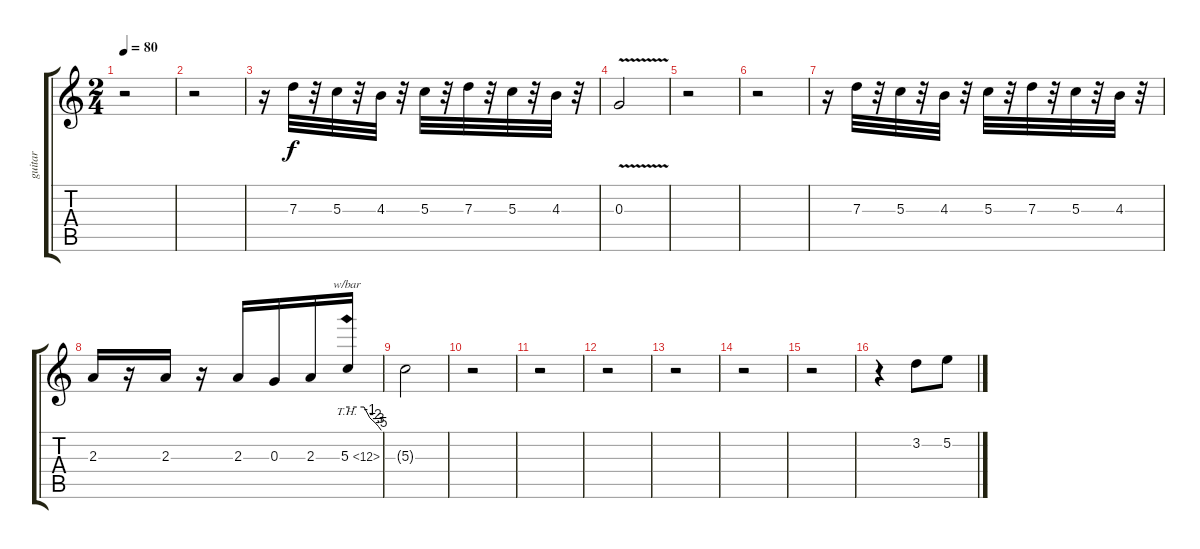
\track ("guitar    solo   one" "guitar    ") {instrument overdrivenguitar}
\staff {score tabs}
\tuning (E4 B3 G3 D3 A2 E2) {hide}
\ts (2 4)
\tempo 80
\clef g2
\ks c
r.2{dy f} |
r.2 |
r.16 7.3.32 r.32 5.3.32 r.32 4.3.32 r.32 5.3.32 r.32 7.3.32 r.32 5.3.32 r.32 4.3.32 r.32 |
0.3{v}.2 |
r.2 |
r.2 |
r.16 7.3.32 r.32 5.3.32 r.32 4.3.32 r.32 5.3.32 r.32 7.3.32 r.32 5.3.32 r.32 4.3.32 r.32 |
2.3.16 r.16 2.3.16 r.16 2.3.16 0.3.16 2.3.16 5.3{th 7}.16{tbe (custom default 0 0 30 0 40 -4 50 -8 55 -12 60 -20)} |
5.3{t}.2 |
r.2 |
r.2 |
r.2 |
r.2 |
r.2 |
r.2 |
r.4 3.2.8 5.2.8
